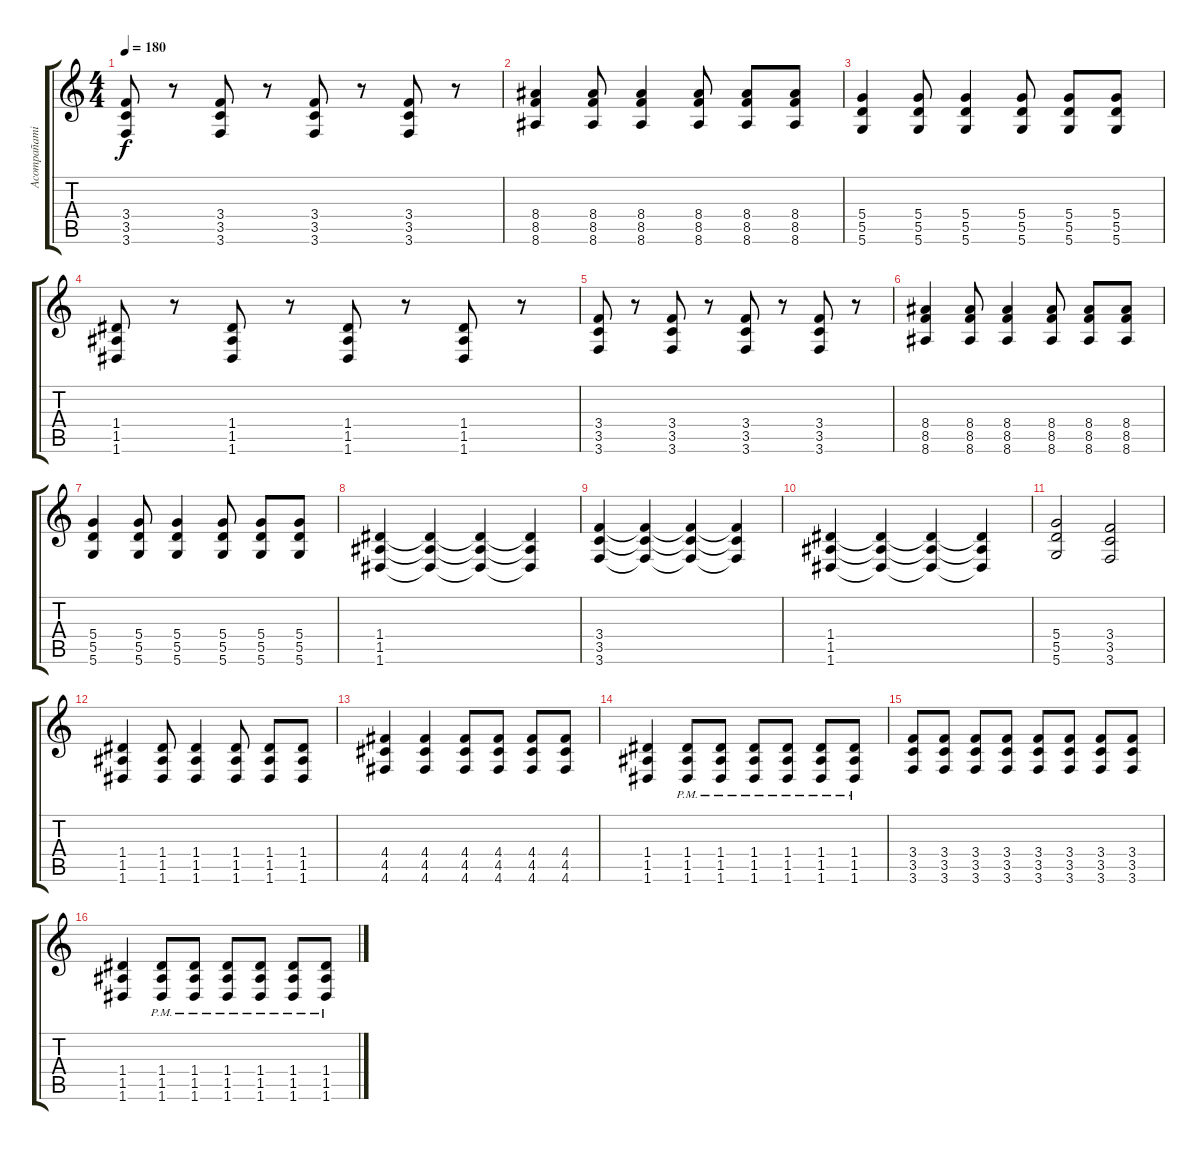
\track ("Acompañamiento" "Acompañami") {instrument distortionguitar}
\staff {score tabs}
\tuning (E4 B3 G3 D3 A2 D2) {hide}
\ts (4 4)
\tempo 180
\clef g2
\ks c
(3.4 3.5 3.6).8{dy f} r.8 (3.4 3.5 3.6).8 r.8 (3.4 3.5 3.6).8 r.8 (3.4 3.5 3.6).8 r.8 |
(8.4 8.5 8.6).4 (8.4 8.5 8.6).8 (8.4 8.5 8.6).4 (8.4 8.5 8.6).8 (8.4 8.5 8.6).8 (8.4 8.5 8.6).8 |
(5.4 5.5 5.6).4 (5.4 5.5 5.6).8 (5.4 5.5 5.6).4 (5.4 5.5 5.6).8 (5.4 5.5 5.6).8 (5.4 5.5 5.6).8 |
(1.4 1.5 1.6).8 r.8 (1.4 1.5 1.6).8 r.8 (1.4 1.5 1.6).8 r.8 (1.4 1.5 1.6).8 r.8 |
(3.4 3.5 3.6).8 r.8 (3.4 3.5 3.6).8 r.8 (3.4 3.5 3.6).8 r.8 (3.4 3.5 3.6).8 r.8 |
(8.4 8.5 8.6).4 (8.4 8.5 8.6).8 (8.4 8.5 8.6).4 (8.4 8.5 8.6).8 (8.4 8.5 8.6).8 (8.4 8.5 8.6).8 |
(5.4 5.5 5.6).4 (5.4 5.5 5.6).8 (5.4 5.5 5.6).4 (5.4 5.5 5.6).8 (5.4 5.5 5.6).8 (5.4 5.5 5.6).8 |
(1.4 1.5 1.6).4 (1.4{t} 1.5{t} 1.6{t}).4 (1.4{t} 1.5{t} 1.6{t}).4 (1.4{t} 1.5{t} 1.6{t}).4 |
(3.4 3.5 3.6).4 (3.4{t} 3.5{t} 3.6{t}).4 (3.4{t} 3.5{t} 3.6{t}).4 (3.4{t} 3.5{t} 3.6{t}).4 |
(1.4 1.5 1.6).4 (1.4{t} 1.5{t} 1.6{t}).4 (1.4{t} 1.5{t} 1.6{t}).4 (1.4{t} 1.5{t} 1.6{t}).4 |
(5.4 5.5 5.6).2 (3.4 3.5 3.6).2 |
(1.4 1.5 1.6).4 (1.4 1.5 1.6).8 (1.4 1.5 1.6).4 (1.4 1.5 1.6).8 (1.4 1.5 1.6).8 (1.4 1.5 1.6).8 |
(4.4 4.5 4.6).4 (4.4 4.5 4.6).4 (4.4 4.5 4.6).8 (4.4 4.5 4.6).8 (4.4 4.5 4.6).8 (4.4 4.5 4.6).8 |
(1.4 1.5 1.6).4 (1.4{pm} 1.5{pm} 1.6{pm}).8 (1.4{pm} 1.5{pm} 1.6{pm}).8 (1.4{pm} 1.5{pm} 1.6{pm}).8 (1.4{pm} 1.5{pm} 1.6{pm}).8 (1.4{pm} 1.5{pm} 1.6{pm}).8 (1.4{pm} 1.5{pm} 1.6{pm}).8 |
(3.4 3.5 3.6).8 (3.4 3.5 3.6).8 (3.4 3.5 3.6).8 (3.4 3.5 3.6).8 (3.4 3.5 3.6).8 (3.4 3.5 3.6).8 (3.4 3.5 3.6).8 (3.4 3.5 3.6).8 |
(1.4 1.5 1.6).4 (1.4{pm} 1.5{pm} 1.6{pm}).8 (1.4{pm} 1.5{pm} 1.6{pm}).8 (1.4{pm} 1.5{pm} 1.6{pm}).8 (1.4{pm} 1.5{pm} 1.6{pm}).8 (1.4{pm} 1.5{pm} 1.6{pm}).8 (1.4{pm} 1.5{pm} 1.6{pm}).8
